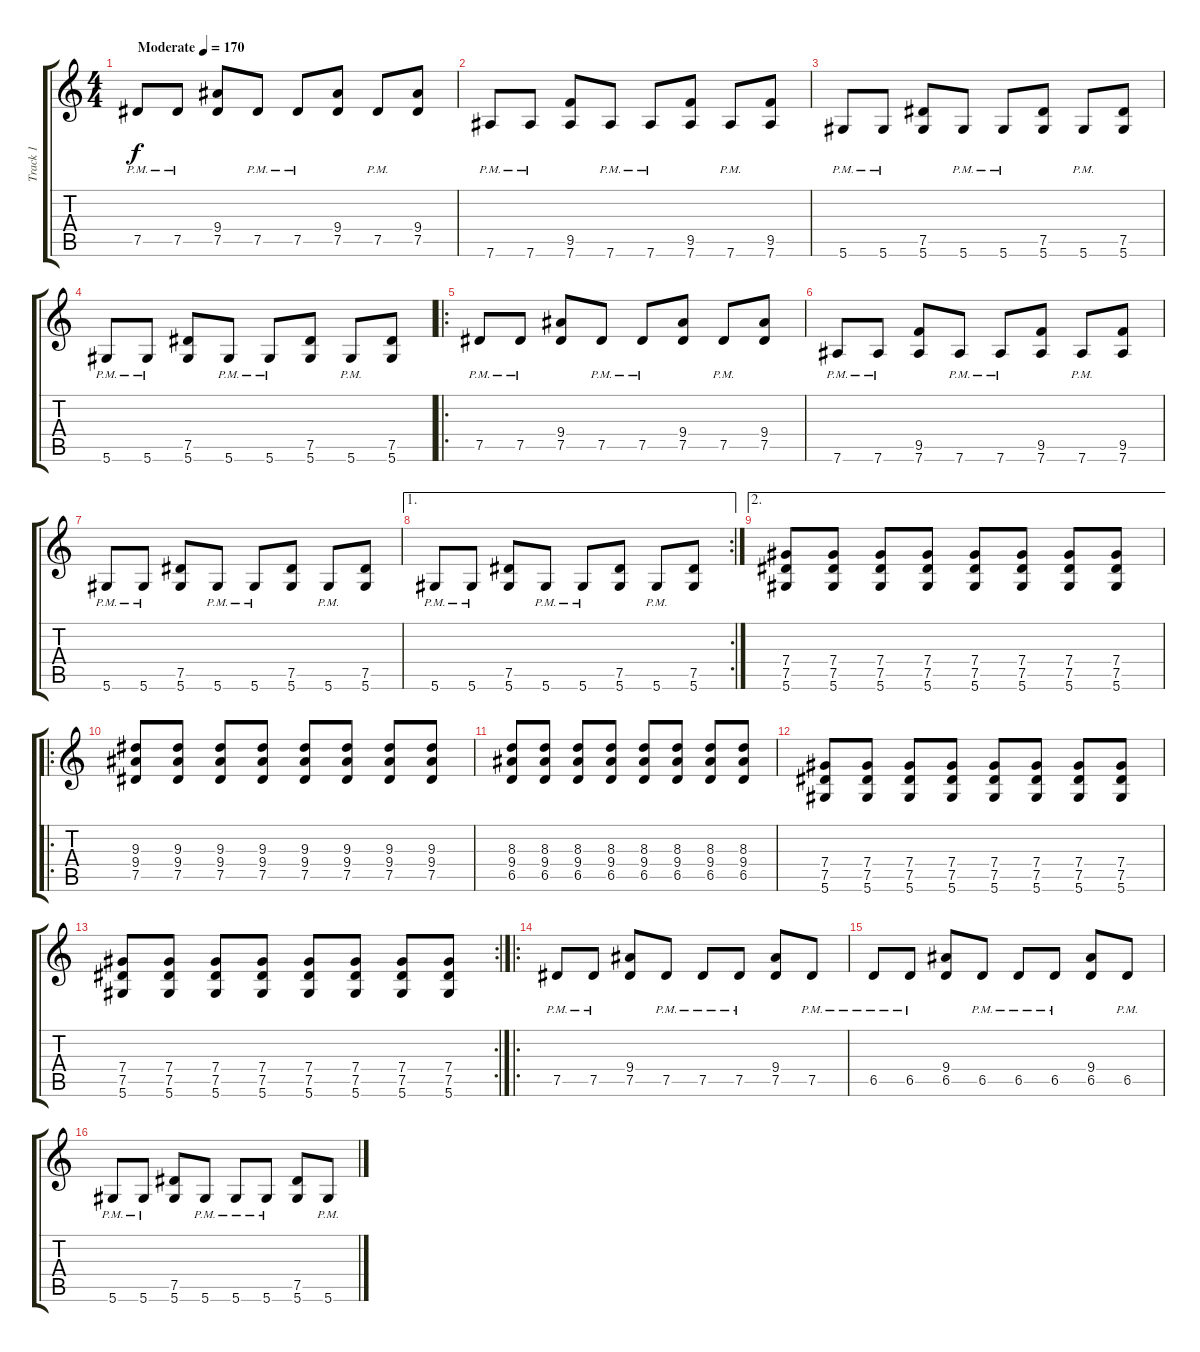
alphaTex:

\track ("Track 1" "Track 1") {instrument distortionguitar}
\staff {score tabs}
\tuning (Eb4 Bb3 Gb3 Db3 Ab2 Eb2) {hide}
\ts (4 4)
\tempo (170 "Moderate")
\clef g2
\ks c
7.5{pm}.8{dy f instrument distortionguitar} 7.5{pm}.8 (9.4 7.5).8 7.5{pm}.8 7.5{pm}.8 (9.4 7.5).8 7.5{pm}.8 (9.4 7.5).8 |
7.6{pm}.8 7.6{pm}.8 (9.5 7.6).8 7.6{pm}.8 7.6{pm}.8 (9.5 7.6).8 7.6{pm}.8 (9.5 7.6).8 |
5.6{pm}.8 5.6{pm}.8 (7.5 5.6).8 5.6{pm}.8 5.6{pm}.8 (7.5 5.6).8 5.6{pm}.8 (7.5 5.6).8 |
5.6{pm}.8 5.6{pm}.8 (7.5 5.6).8 5.6{pm}.8 5.6{pm}.8 (7.5 5.6).8 5.6{pm}.8 (7.5 5.6).8 |
\ro
7.5{pm}.8 7.5{pm}.8 (9.4 7.5).8 7.5{pm}.8 7.5{pm}.8 (9.4 7.5).8 7.5{pm}.8 (9.4 7.5).8 |
7.6{pm}.8 7.6{pm}.8 (9.5 7.6).8 7.6{pm}.8 7.6{pm}.8 (9.5 7.6).8 7.6{pm}.8 (9.5 7.6).8 |
5.6{pm}.8 5.6{pm}.8 (7.5 5.6).8 5.6{pm}.8 5.6{pm}.8 (7.5 5.6).8 5.6{pm}.8 (7.5 5.6).8 |
\ae 1
\rc 2
5.6{pm}.8 5.6{pm}.8 (7.5 5.6).8 5.6{pm}.8 5.6{pm}.8 (7.5 5.6).8 5.6{pm}.8 (7.5 5.6).8 |
\ae 2
(7.4 7.5 5.6).8 (7.4 7.5 5.6).8 (7.4 7.5 5.6).8 (7.4 7.5 5.6).8 (7.4 7.5 5.6).8 (7.4 7.5 5.6).8 (7.4 7.5 5.6).8 (7.4 7.5 5.6).8 |
\ro
(9.3 9.4 7.5).8 (9.3 9.4 7.5).8 (9.3 9.4 7.5).8 (9.3 9.4 7.5).8 (9.3 9.4 7.5).8 (9.3 9.4 7.5).8 (9.3 9.4 7.5).8 (9.3 9.4 7.5).8 |
(8.3 9.4 6.5).8 (8.3 9.4 6.5).8 (8.3 9.4 6.5).8 (8.3 9.4 6.5).8 (8.3 9.4 6.5).8 (8.3 9.4 6.5).8 (8.3 9.4 6.5).8 (8.3 9.4 6.5).8 |
(7.4 7.5 5.6).8 (7.4 7.5 5.6).8 (7.4 7.5 5.6).8 (7.4 7.5 5.6).8 (7.4 7.5 5.6).8 (7.4 7.5 5.6).8 (7.4 7.5 5.6).8 (7.4 7.5 5.6).8 |
\rc 2
(7.4 7.5 5.6).8 (7.4 7.5 5.6).8 (7.4 7.5 5.6).8 (7.4 7.5 5.6).8 (7.4 7.5 5.6).8 (7.4 7.5 5.6).8 (7.4 7.5 5.6).8 (7.4 7.5 5.6).8 |
\ro
7.5{pm}.8 7.5{pm}.8 (9.4 7.5).8 7.5{pm}.8 7.5{pm}.8 7.5{pm}.8 (9.4 7.5).8 7.5{pm}.8 |
6.5{pm}.8 6.5{pm}.8 (9.4 6.5).8 6.5{pm}.8 6.5{pm}.8 6.5{pm}.8 (9.4 6.5).8 6.5{pm}.8 |
5.6{pm}.8 5.6{pm}.8 (7.5 5.6).8 5.6{pm}.8 5.6{pm}.8 5.6{pm}.8 (7.5 5.6).8 5.6{pm}.8
